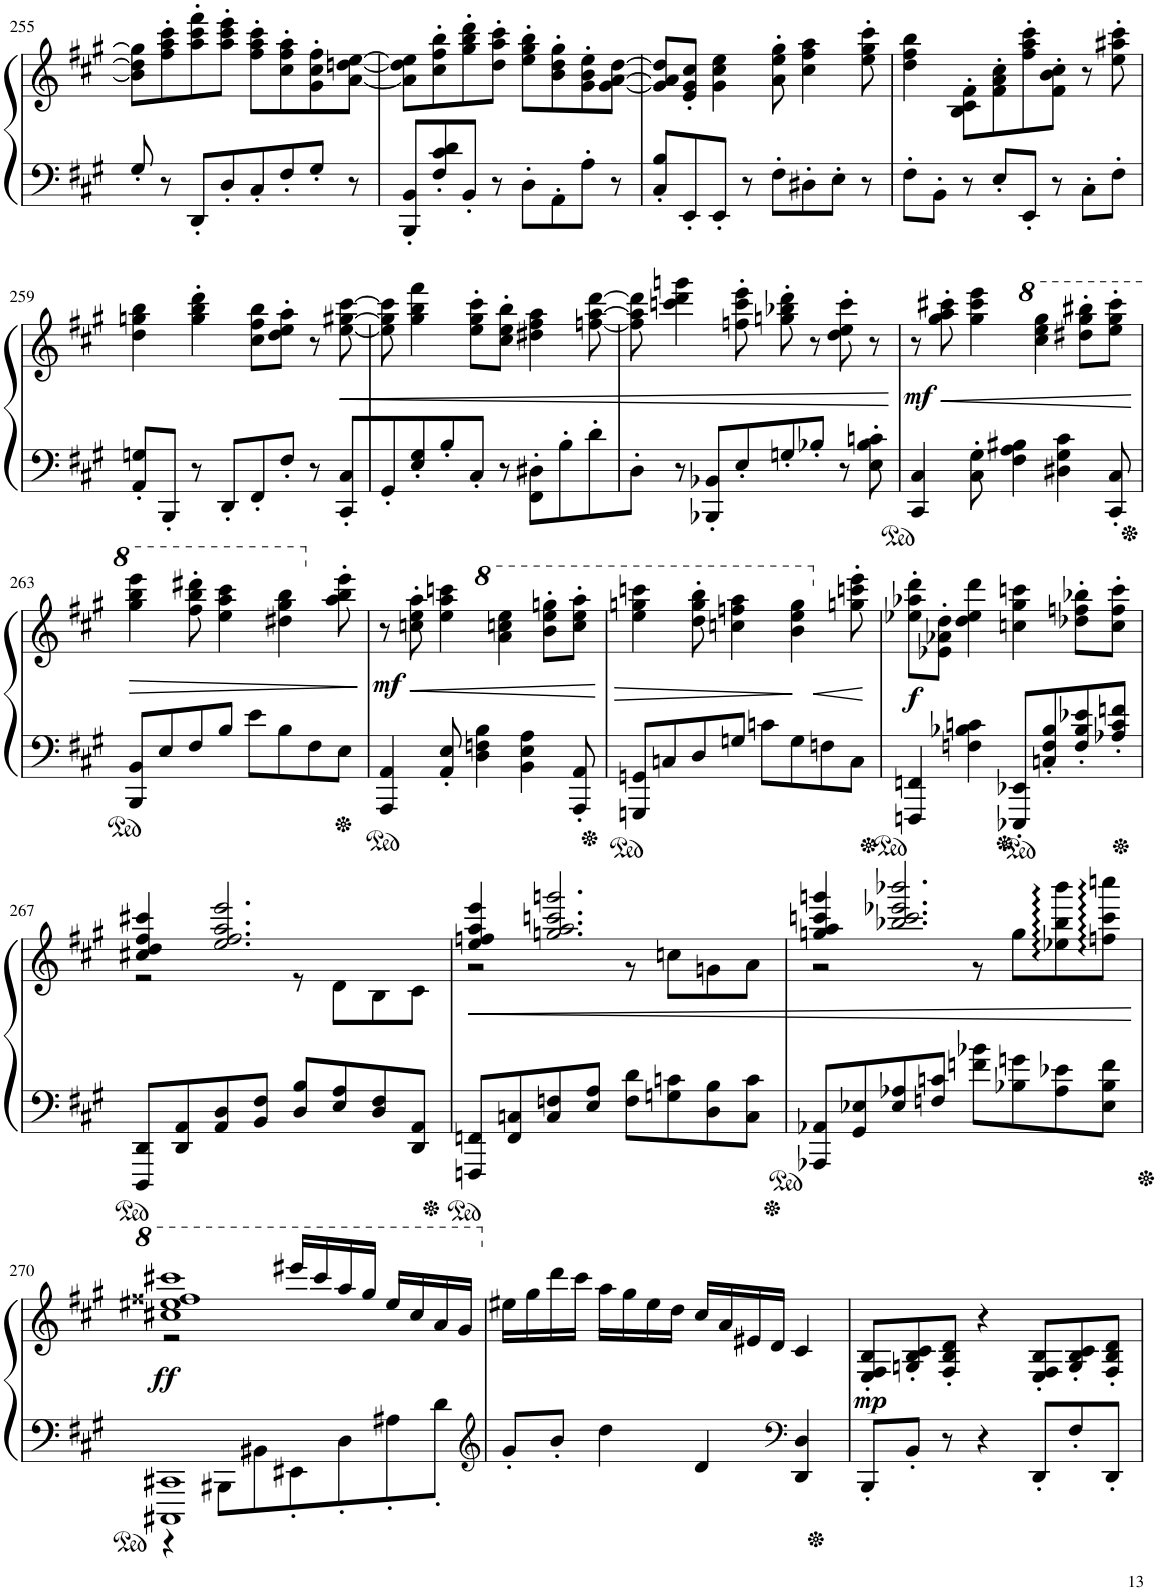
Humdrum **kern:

**kern	**kern	**dynam
*part1	*part1	*part1
*staff2	*staff1	*staff1/2
*I"Piano	*	*
*I'Pno.	*	*
!!LO:PB:g=z
*clefF4	*clefG2	*
*k[f#c#g#]	*k[f#c#g#]	*
*M4/4	*M4/4	*
=255	=255	=255
8G#'/	8b\] 8dd#\] 8gg#\]L	.
8r	8ff#\' 8aa\' 8ccc#\'	.
8DD'/L	8aa\' 8ccc#\' 8fff#\'	.
8D'/	8aa\' 8ccc#\' 8eee\'J	.
8C#'/	8ff#\' 8aa\' 8ccc#\'L	.
8F#'/	8cc#\' 8ff#\' 8aa\'	.
8G#'/J	8g#\' 8cc#\' 8ff#\'	.
8r	[8a\ [8ddn\ [8ee\J	.
=256	=256	=256
8BBB/' 8BB/'L	8a\] 8dd\] 8ee\]L	.
8F#/' 8c#/' 8d/'	8cc#\' 8ff#\' 8bb\'	.
8BB'/J	8gg#\' 8bb\' 8ddd\'	.
8r	8dd\' 8aa\' 8ccc#\'J	.
8D'\L	8ee\' 8gg#\' 8bb\'L	.
8AA'\	8b\' 8dd\' 8gg#\'	.
8A'\J	8g#\' 8b\' 8ee\'	.
8r	[8g#\ [8a\ [8dd\J	.
=257	=257	=257
8C#/' 8B/'L	8g#/] 8a/] 8dd/]L	.
8EE'/	8e/' 8g#/' 8cc#/'J	.
8EE'/J	4g#\ 4cc#\ 4ee\	.
8r	.	.
8F#'\L	8a\' 8ee\' 8gg#\'	.
8D#X'\	4cc#\ 4ff#\ 4aa\	.
8E'\J	.	.
8r	8ee\' 8gg#\' 8ccc#\'	.
=258	=258	=258
8F#'\L	4dd\ 4ff#\ 4bb\	.
8BB'\J	.	.
8r	8B\' 8c#\' 8f#\'L	.
8E'/L	8f#\' 8a\' 8cc#\'	.
8EE'/J	8ff#\' 8aa\' 8ccc#\'	.
8r	8f#\' 8b\' 8cc#\'J	.
8C#'\L	8r	.
8F#'\J	8ee\' 8aa#X\' 8ccc#\'	.
!!LO:LB:g=z
=259	=259	=259
8AA/' 8Gn/'L	4dd\ 4ggn\ 4bb\	.
8BBB'/J	.	.
8r	4gg\' 4bb\' 4ddd\'	.
8DD'/L	.	.
8FF#'/	8cc#\ 8ff#\ 8bb\L	.
8F#'/J	8dd\' 8ee\' 8aa\'J	.
8r	8r	.
!	!	!LO:HP:b
8CC#/' 8C#/'L	[8ee\ [8gg#X\ [8ccc#\	<
=260	=260	=260
8GG#'/	8ee\] 8gg#\] 8ccc#\]	.
8E/' 8G#/'	4gg#\ 4bb\ 4fff#\	.
8B'/	.	.
8C#'/J	8ee\' 8gg#\' 8ccc#\'L	.
8r	8cc#\' 8ee\' 8bb\'J	.
8FF#\' 8D#X\'L	4dd#X\ 4ff#\ 4aa\	.
8B'\	.	.
8d'\	[8ffn\ [8aa\ [8ddd\	.
=261	=261	=261
8D'\J	8ff\] 8aa\] 8ddd\]	.
8r	4cccn\ 4ddd\ 4gggn\	.
8BBB-X/' 8BB-X/'L	.	.
8E'/	8ffn\' 8ccc\' 8eee\'	.
8Gn'/	8ggn\' 8bb-X\' 8ddd\'	.
8B-X'/J	8r	.
8r	8dd\' 8ee\' 8ccc\'	.
8E\' 8B-\' 8cn\'	8r	.
.	.	[
=262	=262	=262
!	!	!LO:DY:b
4CC#/ 4C#/	8r	mf
!	!	!LO:HP:b
.	8gg#\' 8aa\' 8ccc#X\'	<
8C#\' 8G#\'	4gg#\ 4ccc#\ 4eee\	.
4F#\ 4A\ 4B#X\	.	.
*	*8va	*
.	4ccc#\ 4eee\ 4ggg#\	.
4D#X\ 4G#\ 4c#\	.	.
.	8ddd#X\' 8ggg#\' 8bbb#X\'L	.
8CC#/' 8C#/'	8eee\' 8ggg#\' 8cccc#\'J	.
.	.	[
!!LO:LB:g=z
=263	=263	=263
!	!	!LO:HP:b
8BBB/ 8BB/L	4ggg#\ 4bbb\ 4eeee\	>
8E/	.	.
8F#/	8fff#\' 8bbb\' 8dddd#X\'	.
8B/J	4eee\ 4aaa\ 4cccc#\	.
8e\L	.	.
8B\	4ddd#X\ 4ggg#\ 4bbb\	.
8F#\	.	.
*	*X8va	*
8E\J	8aa\' 8bb\' 8eee\'	.
.	.	]
=264	=264	=264
!	!	!LO:DY:b
4AAA/ 4AA/	8r	mf
!	!	!LO:HP:b
.	8ccn\' 8ee\' 8aa\'	<
8AA/' 8E/'	4ee\ 4aa\ 4cccn\	.
4D\ 4Fn\ 4B\	.	.
*	*8va	*
.	4aa\ 4cccn\ 4eee\	.
4BB\ 4E\ 4A\	.	.
.	8bb\' 8eee\' 8gggn\'L	.
8AAA/' 8AA/'	8ccc\' 8eee\' 8aaa\'J	.
.	.	[
=265	=265	=265
8GGGn/ 8GGn/L	4eee\ 4gggn\ 4ccccn\	.
8Cn/	.	.
8D/	8ddd\' 8ggg\' 8bbb\'	.
8Gn/J	4cccn\ 4fffn\ 4aaa\	.
8cn\L	.	.
8G\	4bb\ 4eee\ 4ggg\	.
8Fn\	.	.
*	*X8va	*
8C\J	8ggn\' 8cccn\' 8eee\'	.
=266	=266	=266
!	!	!LO:DY:b
4FFFn/ 4FFn/	8ee-X\' 8aa-X\' 8ddd\'L	f
.	8e-X\' 8a-X\' 8dd\'J	.
4Fn\ 4B-X\ 4cn\	4dd\ 4ee-\ 4ddd\	.
8EEE-X/' 8EE-X/'L	4ccn\ 4gg#\ 4cccn\	.
8Cn/' 8F/' 8B-/'	.	.
8F/' 8B-/' 8e-X/'	8dd-X\' 8ffn\' 8bb-X\'L	.
8A-X/' 8c/' 8fn/'J	8cc\' 8ff\' 8ccc\'J	.
!!LO:LB:g=z
=267	=267	=267
*	*^	*
8DDD/ 8DD/L	4cc#X/ 4dd/ 4ff#/ 4ccc#X/	2r	.
8DD/ 8AA/	.	.	.
8AA/ 8D/	2.ee/ 2.ff#/ 2.aa/ 2.eee/	.	.
8BB/ 8F#/J	.	.	.
8D/ 8B/L	.	8r	.
8E/ 8A/	.	8d\L	.
8D/ 8F#/	.	8B\	.
8DD/ 8AA/J	.	8c#\J	.
=268	=268	=268	=268
!	!	!	!LO:HP:b
8FFFn/ 8FFn/L	4ee/ 4ffn/ 4aa/ 4eee/	2r	<
8FF/ 8Cn/	.	.	.
8C/ 8Fn/	2.ggn/ 2.aa/ 2.cccn/ 2.gggn/	.	.
8E/ 8A/J	.	.	.
8F\ 8d\L	.	8r	.
8Gn\ 8cn\	.	8ccn\L	.
8D\ 8B\	.	8gn\	.
8C\ 8c\J	.	8a\J	.
=269	=269	=269	=269
8AAA-X/ 8AA-X/L	4ggn/ 4aa/ 4cccn/ 4gggn/	2r	.
8GG#/ 8E-X/	.	.	.
8E-/ 8A-X/	2.bb-X/ 2.ccc/ 2.eee-X/ 2.bbb-X/	.	.
8Fn/ 8cn/J	.	.	.
8fn\ 8b-X\L	.	8r	.
8B-X\ 8gn\	.	8gg\L	.
8A-\ 8e-X\	.	8ee-X\ 8bb-\ 8bbb-\	.
8E-\ 8B-\ 8f\J	.	8ffn\ 8ccc\ 8ccccn\J	.
*	*v	*v	*
.	.	[
!!LO:LB:g=z
=270	=270	=270
*^	*	*
*	*	*8va	*
*	*	*^	*
!	!	!	!	!LO:DY:b
1CCC#X 1CC#X	4r	1ccc#X 1eee#X 1fff##X 1cccc#X	2r	ff
.	8BBB#X\L	.	.	.
.	8BB#X\	.	.	.
.	8EE#X'\	.	16eeee#X/LL	.
.	.	.	16cccc#/	.
.	8D'\	.	16aaa/	.
.	.	.	16ggg#/JJ	.
.	8A#X'\	.	16eee#/LL	.
.	.	.	16ccc#/	.
.	8d'\J	.	16aa/	.
.	.	.	16gg#/JJ	.
*v	*v	*	*	*
*	*v	*v	*
=271	=271	=271
*clefG2	*	*
*	*X8va	*
8g#'/L	16ee#X\LL	.
.	16gg#\	.
8b'/J	16ddd\	.
.	16ccc#\JJ	.
4dd\	16aa\LL	.
.	16gg#\	.
.	16ee#\	.
.	16dd\JJ	.
4d/	16cc#/LL	.
.	16a/	.
.	16e#X/	.
.	16d/JJ	.
*clefF4	*	*
4DD/ 4D/	4c#/	.
=272	=272	=272
!	!	!LO:DY:b
8BBB'/L	8E/' 8F#/' 8B/'L	mp
8BB'/J	8Gn/' 8B/' 8c#/'	.
8r	8F#/' 8B/' 8d/'J	.
4r	4r	.
8DD'/L	8E/' 8F#/' 8B/'L	.
8F#'/	8G/' 8B/' 8c#/'	.
8DD'/J	8F#/' 8B/' 8d/'J	.
=	=	=
*-	*-	*-
